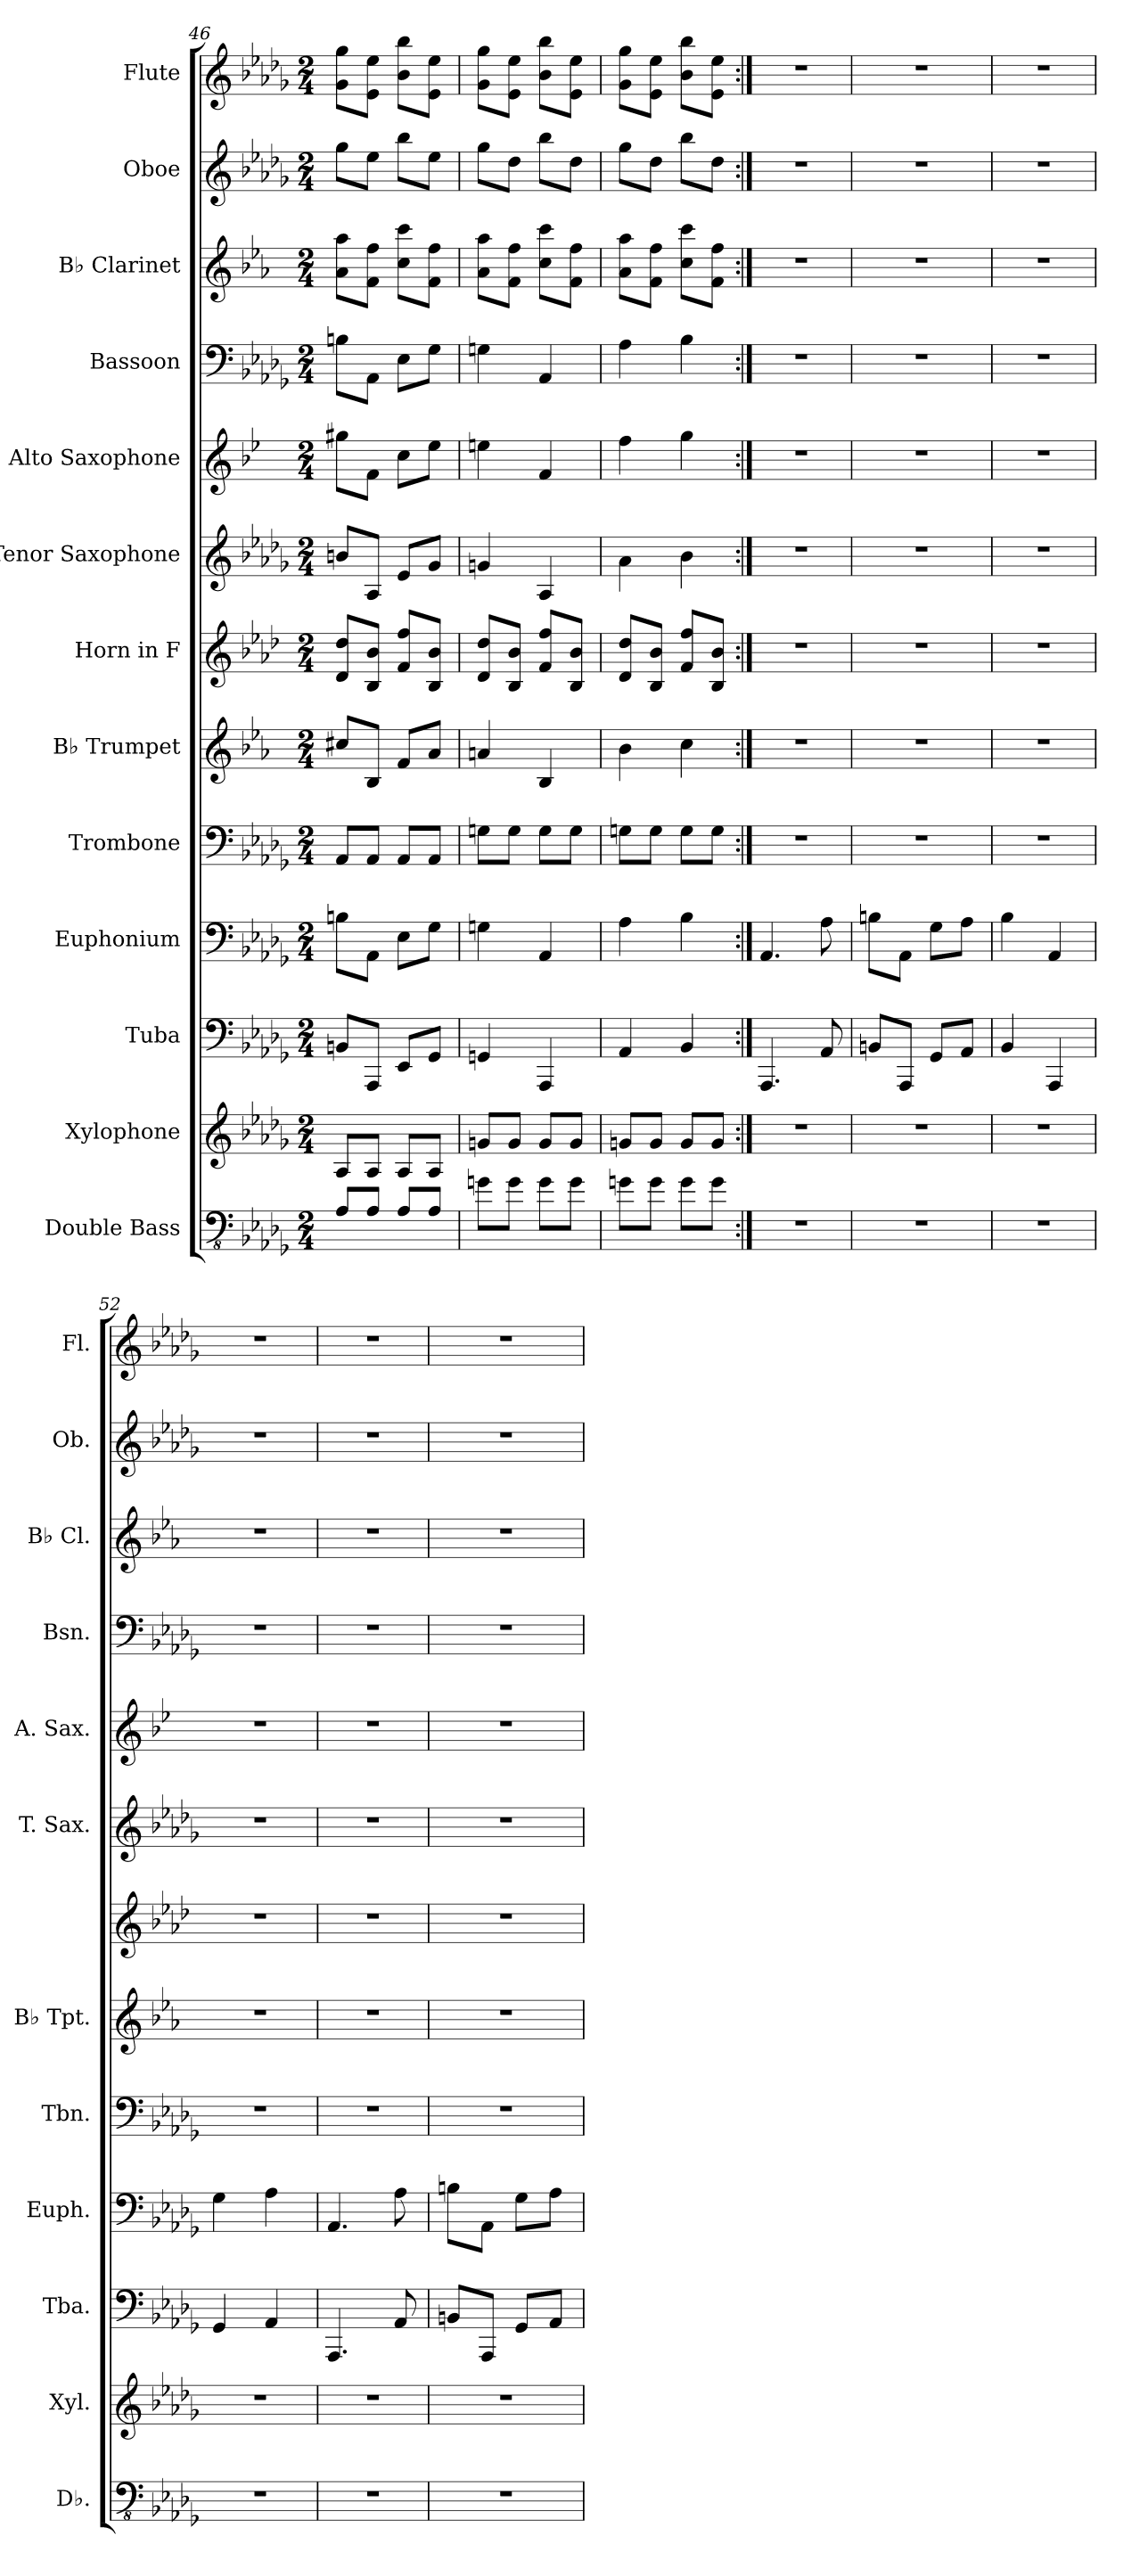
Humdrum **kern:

**kern	**kern	**kern	**kern	**kern	**kern	**kern	**kern	**kern	**kern	**kern	**kern	**kern
*part13	*part12	*part11	*part10	*part9	*part8	*part7	*part6	*part5	*part4	*part3	*part2	*part1
*staff13	*staff12	*staff11	*staff10	*staff9	*staff8	*staff7	*staff6	*staff5	*staff4	*staff3	*staff2	*staff1
*I"Double Bass	*I"Xylophone	*I"Tuba	*I"Euphonium	*I"Trombone	*I"B♭ Trumpet	*I"Horn in F	*I"Tenor Saxophone	*I"Alto Saxophone	*I"Bassoon	*I"B♭ Clarinet	*I"Oboe	*I"Flute
*I'Db.	*I'Xyl.	*I'Tba.	*I'Euph.	*I'Tbn.	*I'B♭ Tpt.	*	*I'T. Sax.	*I'A. Sax.	*I'Bsn.	*I'B♭ Cl.	*I'Ob.	*I'Fl.
!!LO:PB:g=z
*clefFv4	*clefG2	*clefF4	*clefF4	*clefF4	*clefG2	*clefG2	*clefG2	*clefG2	*clefF4	*clefG2	*clefG2	*clefG2
*ITrd7c12	*ITrd-7c-12	*	*	*	*ITrd1c2	*ITrd4c7	*ITrd8c14	*ITrd5c9	*	*ITrd1c2	*	*
*k[b-e-a-d-g-]	*k[b-e-a-d-g-]	*k[b-e-a-d-g-]	*k[b-e-a-d-g-]	*k[b-e-a-d-g-]	*k[b-e-a-d-g-]	*k[b-e-a-d-g-]	*k[b-e-a-d-g-]	*k[b-e-a-d-g-]	*k[b-e-a-d-g-]	*k[b-e-a-d-g-]	*k[b-e-a-d-g-]	*k[b-e-a-d-g-]
*M2/4	*M2/4	*M2/4	*M2/4	*M2/4	*M2/4	*M2/4	*M2/4	*M2/4	*M2/4	*M2/4	*M2/4	*M2/4
=46	=46	=46	=46	=46	=46	=46	=46	=46	=46	=46	=46	=46
8AAA-/L	8a-/L	8BBn/L	8Bn\L	8AA-/L	8bn/L	8G-/ 8g-/L	8Bn/L	8bn\L	8Bn\L	8g-\ 8gg-\L	8gg-\L	8g-\ 8gg-\L
8AAA-/J	8a-/J	8AAA-/J	8AA-\J	8AA-/J	8A-/J	8E-/ 8e-/J	8AA-/J	8A-\J	8AA-\J	8e-\ 8ee-\J	8ee-\J	8e-\ 8ee-\J
8AAA-/L	8a-/L	8EE-/L	8E-\L	8AA-/L	8e-/L	8B-/ 8b-/L	8E-/L	8e-\L	8E-\L	8b-\ 8bb-\L	8bb-\L	8b-\ 8bb-\L
8AAA-/J	8a-/J	8GG-/J	8G-\J	8AA-/J	8g-/J	8E-/ 8e-/J	8G-/J	8g-\J	8G-\J	8e-\ 8ee-\J	8ee-\J	8e-\ 8ee-\J
=47	=47	=47	=47	=47	=47	=47	=47	=47	=47	=47	=47	=47
8GGn\L	8ggn/L	4GGn/	4Gn\	8Gn\L	4gn/	8G-/ 8g-/L	4Gn/	4gn\	4Gn\	8g-\ 8gg-\L	8gg-\L	8g-\ 8gg-\L
8GG\J	8gg/J	.	.	8G\J	.	8E-/ 8e-/J	.	.	.	8e-\ 8ee-\J	8dd-\J	8e-\ 8ee-\J
8GG\L	8gg/L	4AAA-/	4AA-/	8G\L	4A-/	8B-/ 8b-/L	4AA-/	4A-/	4AA-/	8b-\ 8bb-\L	8bb-\L	8b-\ 8bb-\L
8GG\J	8gg/J	.	.	8G\J	.	8E-/ 8e-/J	.	.	.	8e-\ 8ee-\J	8dd-\J	8e-\ 8ee-\J
=48	=48	=48	=48	=48	=48	=48	=48	=48	=48	=48	=48	=48
8GGn\L	8ggn/L	4AA-/	4A-\	8Gn\L	4a-\	8G-/ 8g-/L	4A-\	4a-\	4A-\	8g-\ 8gg-\L	8gg-\L	8g-\ 8gg-\L
8GG\J	8gg/J	.	.	8G\J	.	8E-/ 8e-/J	.	.	.	8e-\ 8ee-\J	8dd-\J	8e-\ 8ee-\J
8GG\L	8gg/L	4BB-/	4B-\	8G\L	4b-\	8B-/ 8b-/L	4B-\	4b-\	4B-\	8b-\ 8bb-\L	8bb-\L	8b-\ 8bb-\L
8GG\J	8gg/J	.	.	8G\J	.	8E-/ 8e-/J	.	.	.	8e-\ 8ee-\J	8dd-\J	8e-\ 8ee-\J
=49:|!	=49:|!	=49:|!	=49:|!	=49:|!	=49:|!	=49:|!	=49:|!	=49:|!	=49:|!	=49:|!	=49:|!	=49:|!
2r	2r	4.AAA-/	4.AA-/	2r	2r	2r	2r	2r	2r	2r	2r	2r
.	.	8AA-/	8A-\	.	.	.	.	.	.	.	.	.
=50	=50	=50	=50	=50	=50	=50	=50	=50	=50	=50	=50	=50
2r	2r	8BBn/L	8Bn\L	2r	2r	2r	2r	2r	2r	2r	2r	2r
.	.	8AAA-/J	8AA-\J	.	.	.	.	.	.	.	.	.
.	.	8GG-/L	8G-\L	.	.	.	.	.	.	.	.	.
.	.	8AA-/J	8A-\J	.	.	.	.	.	.	.	.	.
=51	=51	=51	=51	=51	=51	=51	=51	=51	=51	=51	=51	=51
2r	2r	4BB-/	4B-\	2r	2r	2r	2r	2r	2r	2r	2r	2r
.	.	4AAA-/	4AA-/	.	.	.	.	.	.	.	.	.
=52	=52	=52	=52	=52	=52	=52	=52	=52	=52	=52	=52	=52
2r	2r	4GG-/	4G-\	2r	2r	2r	2r	2r	2r	2r	2r	2r
.	.	4AA-/	4A-\	.	.	.	.	.	.	.	.	.
=53	=53	=53	=53	=53	=53	=53	=53	=53	=53	=53	=53	=53
2r	2r	4.AAA-/	4.AA-/	2r	2r	2r	2r	2r	2r	2r	2r	2r
.	.	8AA-/	8A-\	.	.	.	.	.	.	.	.	.
!!LO:PB:g=z
=54	=54	=54	=54	=54	=54	=54	=54	=54	=54	=54	=54	=54
2r	2r	8BBn/L	8Bn\L	2r	2r	2r	2r	2r	2r	2r	2r	2r
.	.	8AAA-/J	8AA-\J	.	.	.	.	.	.	.	.	.
.	.	8GG-/L	8G-\L	.	.	.	.	.	.	.	.	.
.	.	8AA-/J	8A-\J	.	.	.	.	.	.	.	.	.
=	=	=	=	=	=	=	=	=	=	=	=	=
*-	*-	*-	*-	*-	*-	*-	*-	*-	*-	*-	*-	*-
